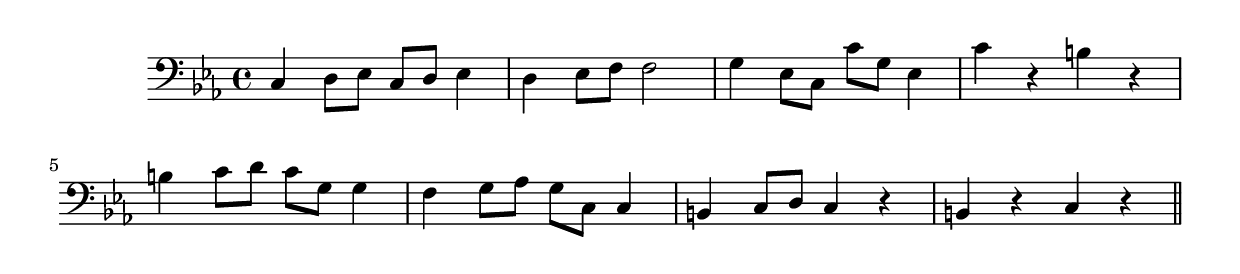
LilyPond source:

\version "2.14.0"
%{\header {
  composer = "B. Crowell"
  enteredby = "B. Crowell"
}%}
\score{{\key c \minor
\time 4/4
%{\tempo 4=120
%}\clef bass
\transpose a' c{\relative a' {
  a4 b8 c a b c4 | b4 c8 d d2 | e4 c8 a a' e c4 | a'4 r gis4 r |
  gis4 a8 b a e e4 | d4 e8 f e8 a, a4 | gis4 a8 b a4 r | gis4 r a4 r
  \bar "||"
}}

}}